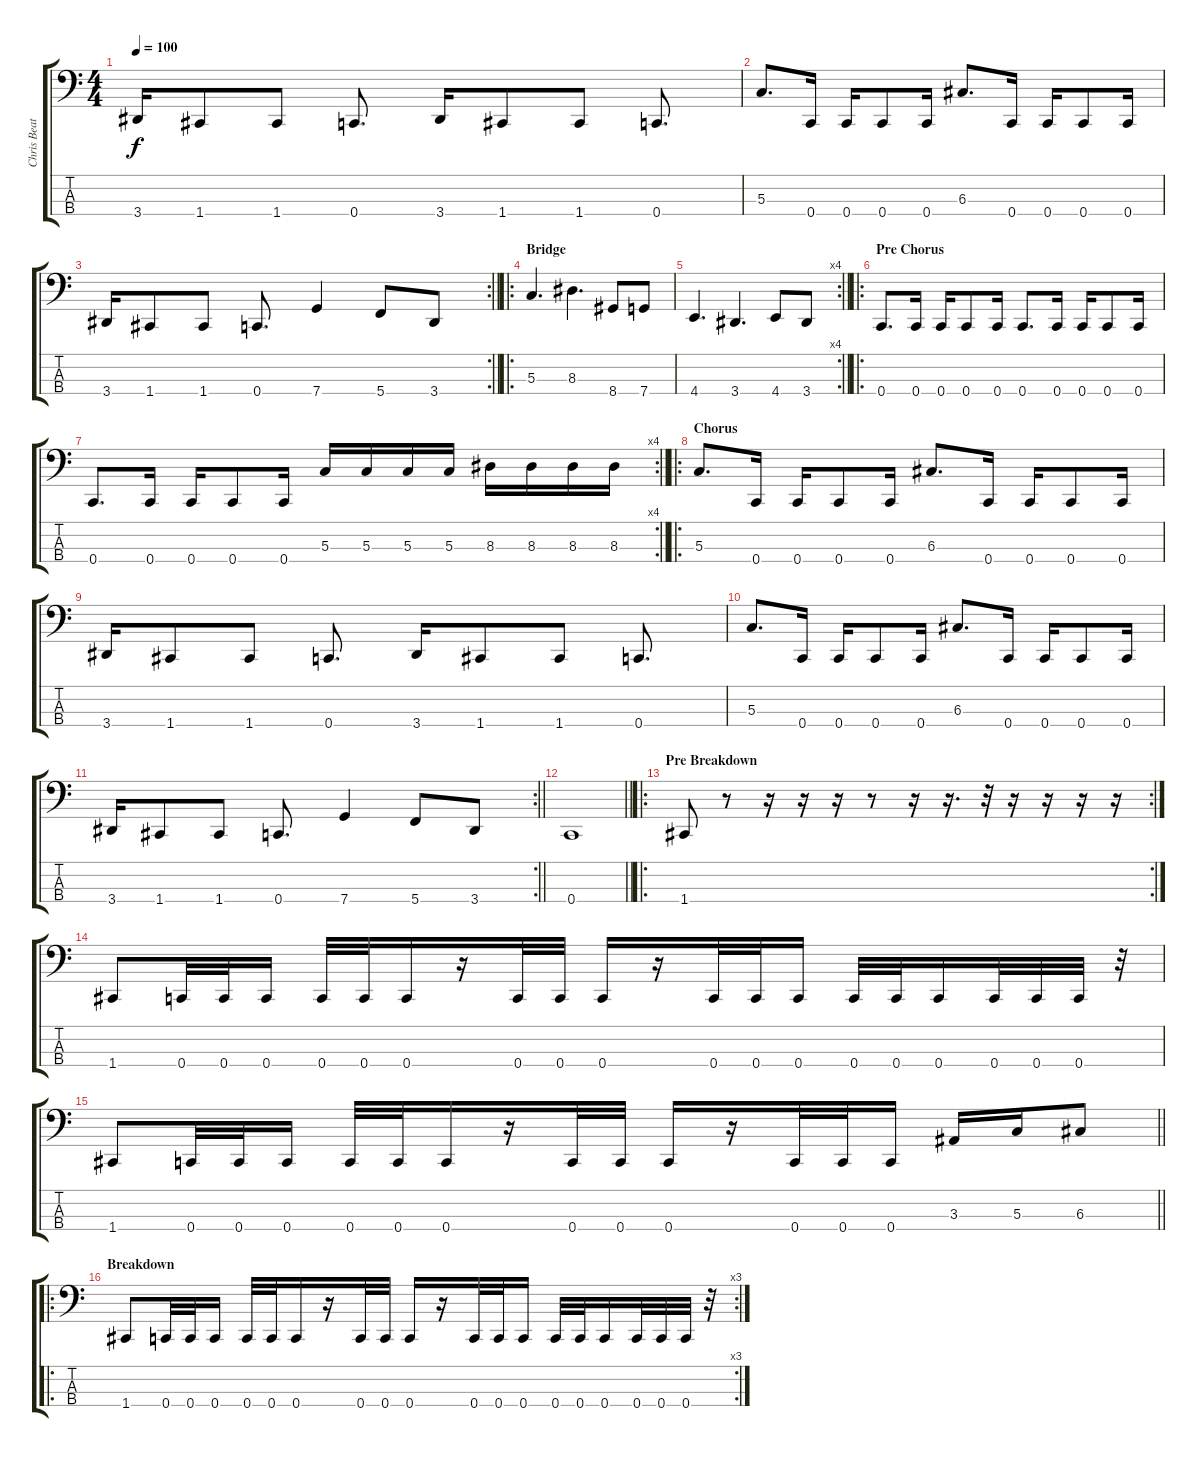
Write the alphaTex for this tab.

\track ("Chris Beattie" "Chris Beat") {instrument electricbasspick}
\staff {score tabs}
\tuning (F2 C2 G1 C1) {hide}
\ts (4 4)
\tempo 100
\clef f4
\ks c
3.4.16{dy f} 1.4.8 1.4.8 0.4.8{d} 3.4.16 1.4.8 1.4.8 0.4.8{d} |
5.3.8{d} 0.4.16 0.4.16 0.4.8 0.4.16 6.3.8{d} 0.4.16 0.4.16 0.4.8 0.4.16 |
\rc 2
\barLineRight lightlight
3.4.16 1.4.8 1.4.8 0.4.8{d} 7.4.4 5.4.8 3.4.8 |
\ro
\section ("" "Bridge")
5.3.4{d} 8.3.4{d} 8.4.8 7.4.8 |
\rc 4
\barLineRight lightlight
4.4.4{d} 3.4.4{d} 4.4.8 3.4.8 |
\ro
\section ("" "Pre Chorus")
0.4.8{d} 0.4.16 0.4.16 0.4.8 0.4.16 0.4.8{d} 0.4.16 0.4.16 0.4.8 0.4.16 |
\rc 4
\barLineRight lightlight
0.4.8{d} 0.4.16 0.4.16 0.4.8 0.4.16 5.3.16 5.3.16 5.3.16 5.3.16 8.3.16 8.3.16 8.3.16 8.3.16 |
\ro
\section ("" "Chorus")
5.3.8{d} 0.4.16 0.4.16 0.4.8 0.4.16 6.3.8{d} 0.4.16 0.4.16 0.4.8 0.4.16 |
3.4.16 1.4.8 1.4.8 0.4.8{d} 3.4.16 1.4.8 1.4.8 0.4.8{d} |
5.3.8{d} 0.4.16 0.4.16 0.4.8 0.4.16 6.3.8{d} 0.4.16 0.4.16 0.4.8 0.4.16 |
\rc 2
\barLineRight lightlight
3.4.16 1.4.8 1.4.8 0.4.8{d} 7.4.4 5.4.8 3.4.8 |
\section ("" "")
\barLineRight lightlight
0.4.1 |
\ro
\rc 2
\section ("" "Pre Breakdown")
1.4.8 r.8 r.16 r.16 r.16 r.8 r.16 r.16{d} r.32 r.16 r.16 r.16 r.16 |
1.4.8 0.4.32 0.4.32 0.4.16 0.4.32 0.4.32 0.4.16 r.16 0.4.32 0.4.32 0.4.16 r.16 0.4.32 0.4.32 0.4.16 0.4.32 0.4.32 0.4.16 0.4.32 0.4.32 0.4.32 r.32 |
\barLineRight lightlight
1.4.8 0.4.32 0.4.32 0.4.16 0.4.32 0.4.32 0.4.16 r.16 0.4.32 0.4.32 0.4.16 r.16 0.4.32 0.4.32 0.4.16 3.3.16 5.3.16 6.3.8 |
\ro
\rc 3
\section ("" "Breakdown")
1.4.8 0.4.32 0.4.32 0.4.16 0.4.32 0.4.32 0.4.16 r.16 0.4.32 0.4.32 0.4.16 r.16 0.4.32 0.4.32 0.4.16 0.4.32 0.4.32 0.4.16 0.4.32 0.4.32 0.4.32 r.32
